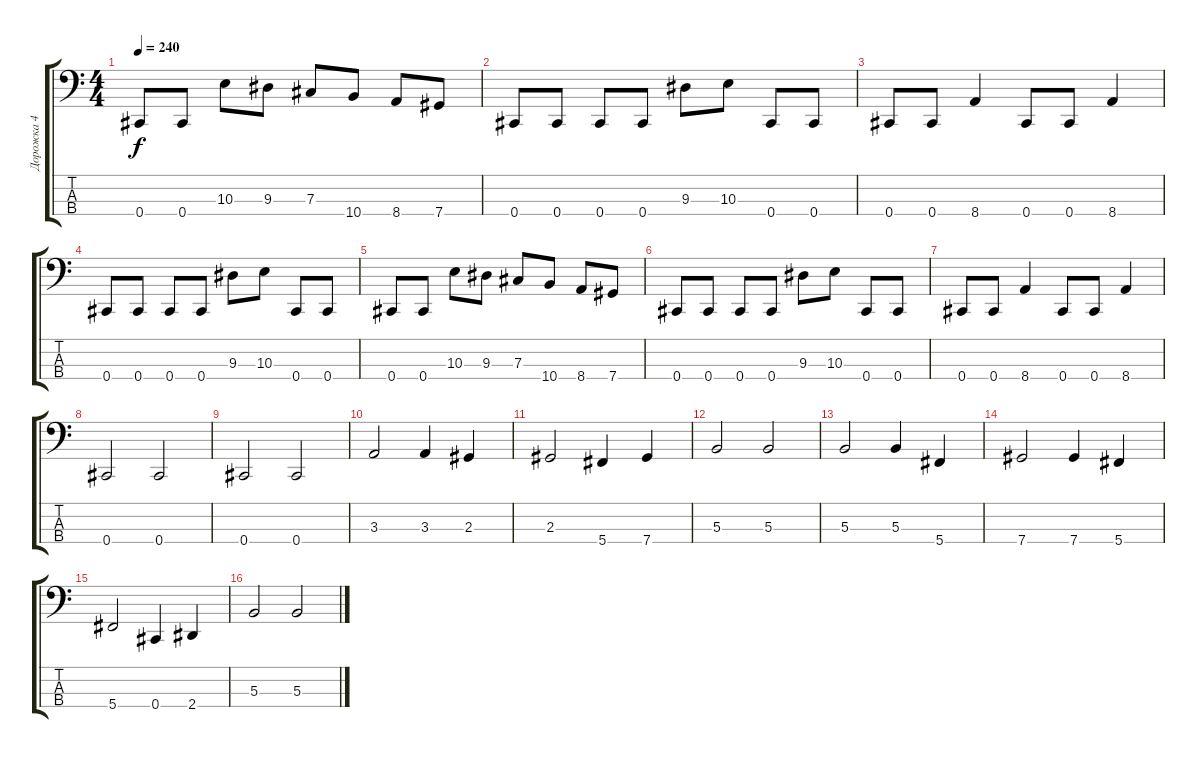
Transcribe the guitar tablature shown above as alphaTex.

\track ("Дорожка 4" "Дорожка 4") {instrument electricbassfinger}
\staff {score tabs}
\tuning (E2 B1 Gb1 Db1) {hide}
\ts (4 4)
\tempo 240
\clef f4
\ks c
0.4.8{dy f} 0.4.8 10.3.8 9.3.8 7.3.8 10.4.8 8.4.8 7.4.8 |
0.4.8 0.4.8 0.4.8 0.4.8 9.3.8 10.3.8 0.4.8 0.4.8 |
0.4.8 0.4.8 8.4.4 0.4.8 0.4.8 8.4.4 |
0.4.8 0.4.8 0.4.8 0.4.8 9.3.8 10.3.8 0.4.8 0.4.8 |
0.4.8 0.4.8 10.3.8 9.3.8 7.3.8 10.4.8 8.4.8 7.4.8 |
0.4.8 0.4.8 0.4.8 0.4.8 9.3.8 10.3.8 0.4.8 0.4.8 |
0.4.8 0.4.8 8.4.4 0.4.8 0.4.8 8.4.4 |
0.4.2 0.4.2 |
0.4.2 0.4.2 |
3.3.2 3.3.4 2.3.4 |
2.3.2 5.4.4 7.4.4 |
5.3.2 5.3.2 |
5.3.2 5.3.4 5.4.4 |
7.4.2 7.4.4 5.4.4 |
5.4.2 0.4.4 2.4.4 |
5.3.2 5.3.2
